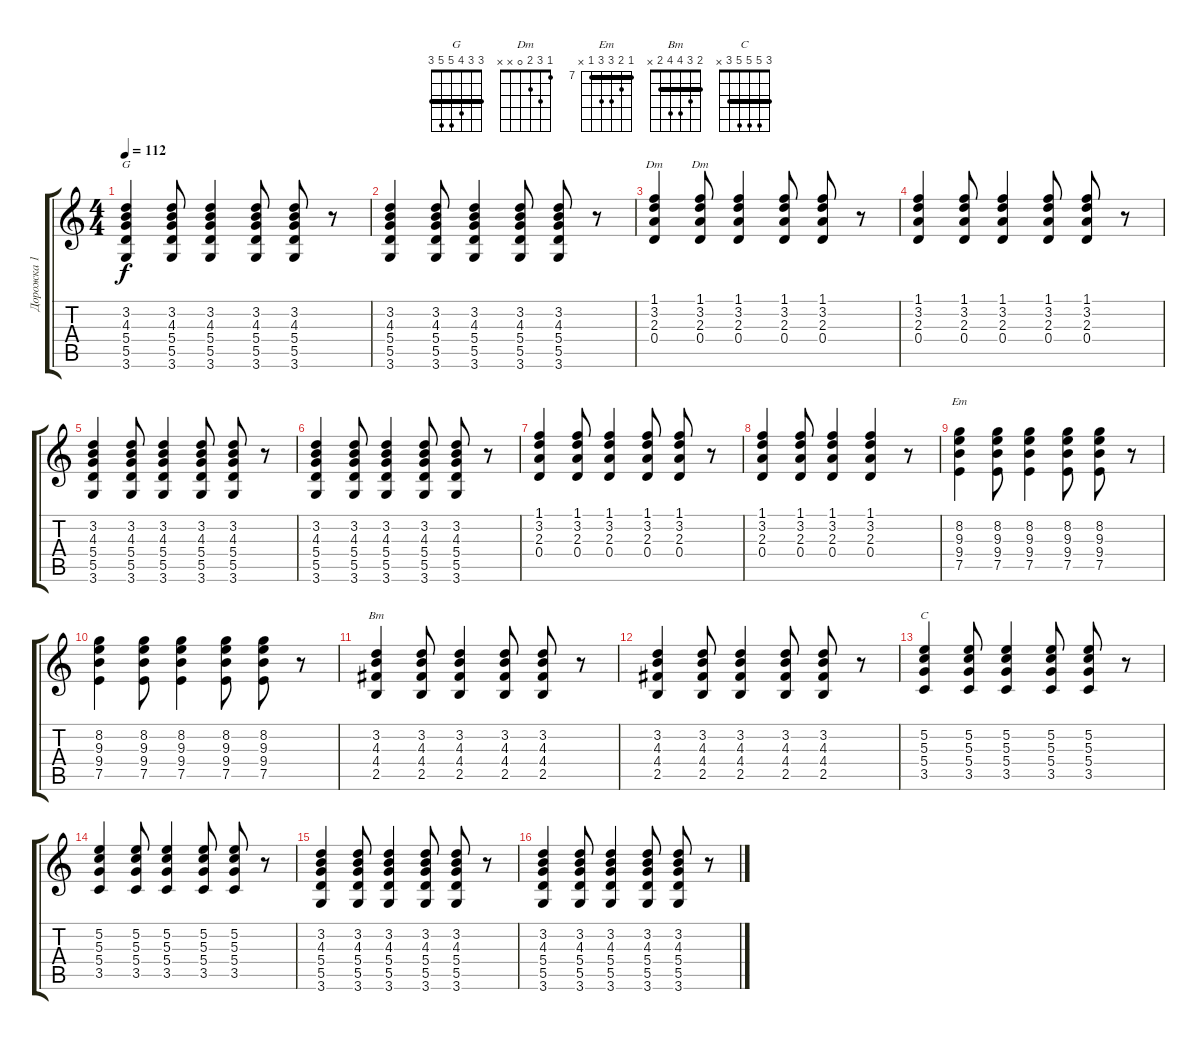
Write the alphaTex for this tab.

\track ("Дорожка 1" "Дорожка 1") {instrument electricguitarmuted}
\staff {score tabs}
\tuning (E4 B3 G3 D3 A2 E2) {hide}
\chord ("G" 3 3 4 5 5 3) {barre 3}
\chord ("Dm" x x x x x x)
\chord ("Dm" 1 3 2 0 x x)
\chord ("Em" 7 8 9 9 7 x) {firstfret 7 barre 7}
\chord ("Bm" 2 3 4 4 2 x) {barre 2}
\chord ("C" 3 5 5 5 3 x) {barre 3}
\ts (4 4)
\tempo 112
\clef g2
\ks c
(3.2 4.3 5.4 5.5 3.6).4{ch "G" dy f} (3.2 4.3 5.4 5.5 3.6).8 (3.2 4.3 5.4 5.5 3.6).4 (3.2 4.3 5.4 5.5 3.6).8 (3.2 4.3 5.4 5.5 3.6).8 r.8 |
(3.2 4.3 5.4 5.5 3.6).4 (3.2 4.3 5.4 5.5 3.6).8 (3.2 4.3 5.4 5.5 3.6).4 (3.2 4.3 5.4 5.5 3.6).8 (3.2 4.3 5.4 5.5 3.6).8 r.8 |
(1.1 3.2 2.3 0.4).4{ch "Dm"} (1.1 3.2 2.3 0.4).8{ch "Dm"} (1.1 3.2 2.3 0.4).4 (1.1 3.2 2.3 0.4).8 (1.1 3.2 2.3 0.4).8 r.8 |
(1.1 3.2 2.3 0.4).4 (1.1 3.2 2.3 0.4).8 (1.1 3.2 2.3 0.4).4 (1.1 3.2 2.3 0.4).8 (1.1 3.2 2.3 0.4).8 r.8 |
(3.2 4.3 5.4 5.5 3.6).4 (3.2 4.3 5.4 5.5 3.6).8 (3.2 4.3 5.4 5.5 3.6).4 (3.2 4.3 5.4 5.5 3.6).8 (3.2 4.3 5.4 5.5 3.6).8 r.8 |
(3.2 4.3 5.4 5.5 3.6).4 (3.2 4.3 5.4 5.5 3.6).8 (3.2 4.3 5.4 5.5 3.6).4 (3.2 4.3 5.4 5.5 3.6).8 (3.2 4.3 5.4 5.5 3.6).8 r.8 |
(1.1 3.2 2.3 0.4).4 (1.1 3.2 2.3 0.4).8 (1.1 3.2 2.3 0.4).4 (1.1 3.2 2.3 0.4).8 (1.1 3.2 2.3 0.4).8 r.8 |
(1.1 3.2 2.3 0.4).4 (1.1 3.2 2.3 0.4).8 (1.1 3.2 2.3 0.4).4 (1.1 3.2 2.3 0.4).4 r.8 |
(8.2 9.3 9.4 7.5).4{ch "Em"} (8.2 9.3 9.4 7.5).8 (8.2 9.3 9.4 7.5).4 (8.2 9.3 9.4 7.5).8 (8.2 9.3 9.4 7.5).8 r.8 |
(8.2 9.3 9.4 7.5).4 (8.2 9.3 9.4 7.5).8 (8.2 9.3 9.4 7.5).4 (8.2 9.3 9.4 7.5).8 (8.2 9.3 9.4 7.5).8 r.8 |
(3.2 4.3 4.4 2.5).4{ch "Bm"} (3.2 4.3 4.4 2.5).8 (3.2 4.3 4.4 2.5).4 (3.2 4.3 4.4 2.5).8 (3.2 4.3 4.4 2.5).8 r.8 |
(3.2 4.3 4.4 2.5).4 (3.2 4.3 4.4 2.5).8 (3.2 4.3 4.4 2.5).4 (3.2 4.3 4.4 2.5).8 (3.2 4.3 4.4 2.5).8 r.8 |
(5.2 5.3 5.4 3.5).4{ch "C"} (5.2 5.3 5.4 3.5).8 (5.2 5.3 5.4 3.5).4 (5.2 5.3 5.4 3.5).8 (5.2 5.3 5.4 3.5).8 r.8 |
(5.2 5.3 5.4 3.5).4 (5.2 5.3 5.4 3.5).8 (5.2 5.3 5.4 3.5).4 (5.2 5.3 5.4 3.5).8 (5.2 5.3 5.4 3.5).8 r.8 |
(3.2 4.3 5.4 5.5 3.6).4 (3.2 4.3 5.4 5.5 3.6).8 (3.2 4.3 5.4 5.5 3.6).4 (3.2 4.3 5.4 5.5 3.6).8 (3.2 4.3 5.4 5.5 3.6).8 r.8 |
(3.2 4.3 5.4 5.5 3.6).4 (3.2 4.3 5.4 5.5 3.6).8 (3.2 4.3 5.4 5.5 3.6).4 (3.2 4.3 5.4 5.5 3.6).8 (3.2 4.3 5.4 5.5 3.6).8 r.8
